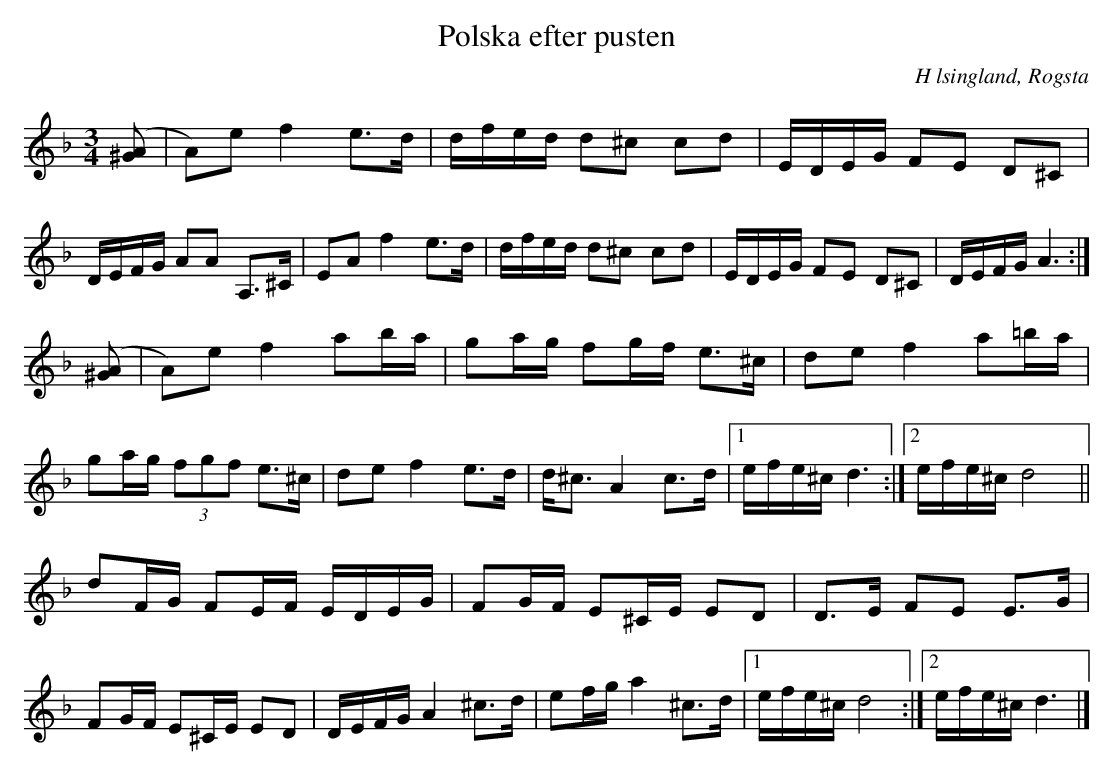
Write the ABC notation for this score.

X:1
T:Polska efter pusten
O:H lsingland, Rogsta
M:3/4
L:1/8
K:Dm
([^GA] | A)e f2 e>d | d/f/e/d/ d^c cd | E/D/E/G/ FE D^C | D/E/F/G/ AA A,>^C | EA f2 e>d | d/f/e/d/ d^c cd | E/D/E/G/ FE D^C | D/E/F/G/ A3 :|
([^GA] | A)e f2 ab/a/ | ga/g/ fg/f/ e>^c | de f2 a=b/a/ | ga/g/ (3fgf e>^c | de f2 e>d | d<^c A2 c>d |1 e/f/e/^c/ d3 :|2 e/f/e/^c/ d4 ||
dF/G/ FE/F/ E/D/E/G/ | FG/F/ E^C/E/ ED | D>E FE E>G | FG/F/ E^C/E/ ED | D/E/F/G/ A2 ^c>d | ef/g/ a2 ^c>d |1 e/f/e/^c/ d4 :|2 e/f/e/^c/ d3 |]
